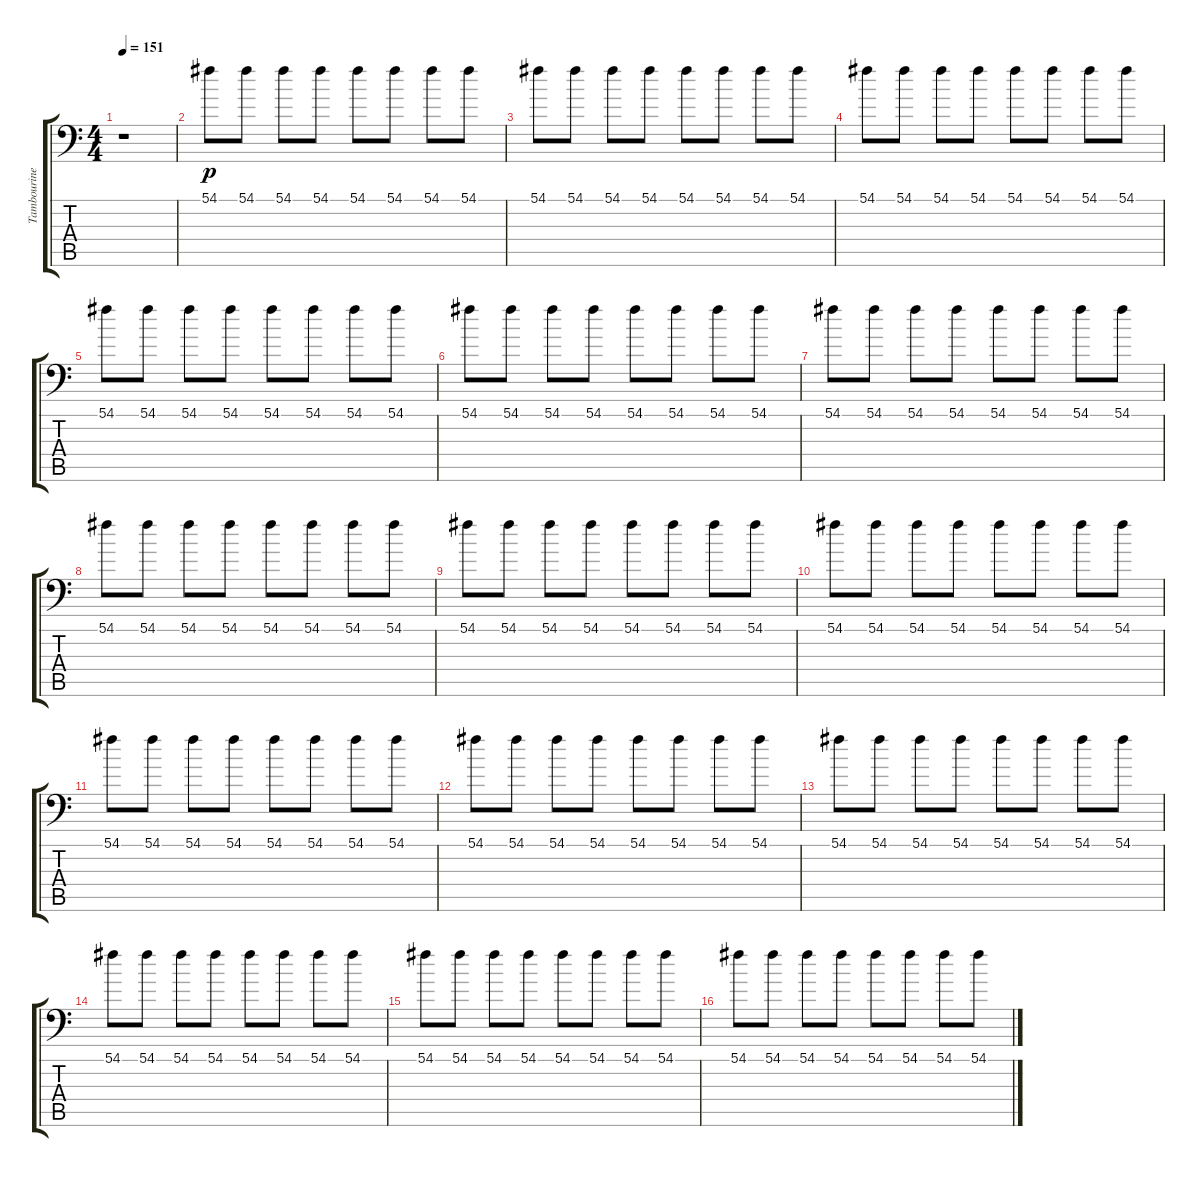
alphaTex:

\track ("Tambourine" "Tambourine") {instrument acousticgrandpiano}
\staff {score tabs}
\tuning (C-1 C-1 C-1 C-1 C-1 C-1) {hide}
\ts (4 4)
\tempo 151
\clef f4
\ks c
r.1{dy p} |
54.1.8 54.1.8 54.1.8 54.1.8 54.1.8 54.1.8 54.1.8 54.1.8 |
54.1.8 54.1.8 54.1.8 54.1.8 54.1.8 54.1.8 54.1.8 54.1.8 |
54.1.8 54.1.8 54.1.8 54.1.8 54.1.8 54.1.8 54.1.8 54.1.8 |
54.1.8 54.1.8 54.1.8 54.1.8 54.1.8 54.1.8 54.1.8 54.1.8 |
54.1.8 54.1.8 54.1.8 54.1.8 54.1.8 54.1.8 54.1.8 54.1.8 |
54.1.8 54.1.8 54.1.8 54.1.8 54.1.8 54.1.8 54.1.8 54.1.8 |
54.1.8 54.1.8 54.1.8 54.1.8 54.1.8 54.1.8 54.1.8 54.1.8 |
54.1.8 54.1.8 54.1.8 54.1.8 54.1.8 54.1.8 54.1.8 54.1.8 |
54.1.8 54.1.8 54.1.8 54.1.8 54.1.8 54.1.8 54.1.8 54.1.8 |
54.1.8 54.1.8 54.1.8 54.1.8 54.1.8 54.1.8 54.1.8 54.1.8 |
54.1.8 54.1.8 54.1.8 54.1.8 54.1.8 54.1.8 54.1.8 54.1.8 |
54.1.8 54.1.8 54.1.8 54.1.8 54.1.8 54.1.8 54.1.8 54.1.8 |
54.1.8 54.1.8 54.1.8 54.1.8 54.1.8 54.1.8 54.1.8 54.1.8 |
54.1.8 54.1.8 54.1.8 54.1.8 54.1.8 54.1.8 54.1.8 54.1.8 |
54.1.8 54.1.8 54.1.8 54.1.8 54.1.8 54.1.8 54.1.8 54.1.8
